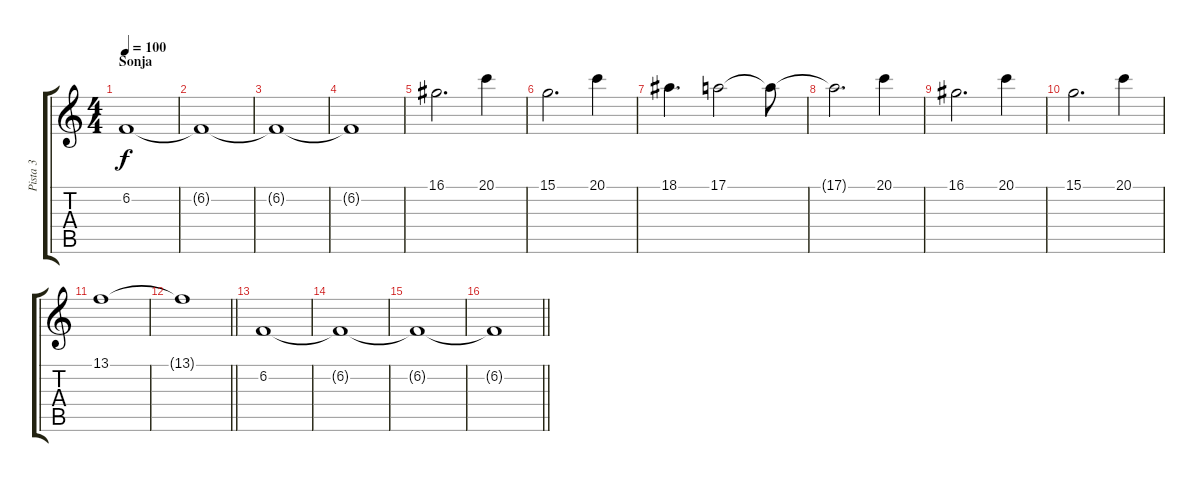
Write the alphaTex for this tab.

\track ("Pista 3" "Pista 3") {instrument stringensemble1}
\staff {score tabs}
\tuning (E4 B3 G3 D3 A2 E2) {hide}
\ts (4 4)
\section ("" "Sonja")
\tempo 100
\clef g2
\ks c
6.2.1{dy f} |
6.2{t}.1 |
6.2{t}.1 |
6.2{t}.1 |
16.1.2{d} 20.1.4 |
15.1.2{d} 20.1.4 |
18.1.4{d} 17.1.2 17.1{t}.8 |
17.1{t}.2{d} 20.1.4 |
16.1.2{d} 20.1.4 |
15.1.2{d} 20.1.4 |
13.1.1 |
\barLineRight lightlight
13.1{t}.1 |
6.2.1 |
6.2{t}.1 |
6.2{t}.1 |
\barLineRight lightlight
6.2{t}.1
